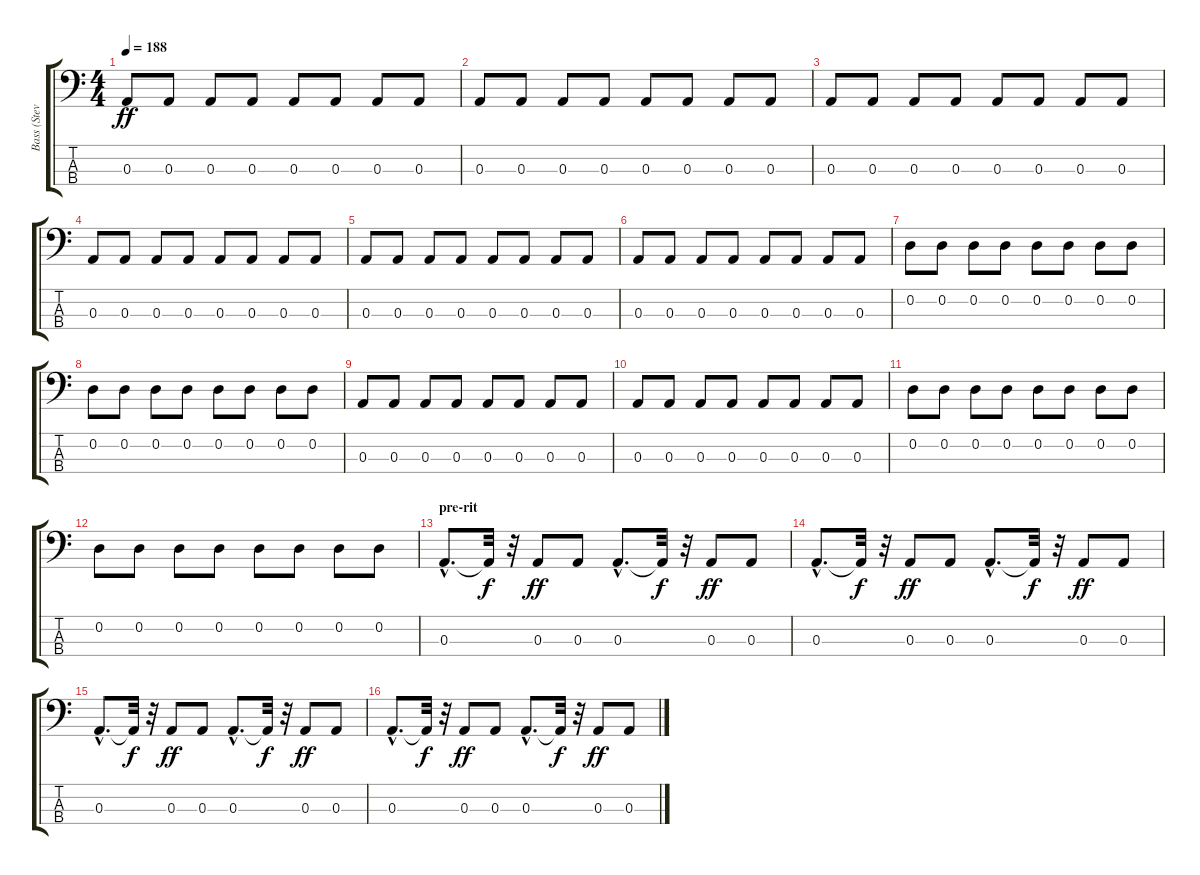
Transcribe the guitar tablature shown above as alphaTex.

\track ("Bass (Steve)" "Bass (Stev") {instrument electricbassfinger}
\staff {score tabs}
\tuning (G2 D2 A1 E1) {hide}
\ts (4 4)
\tempo 188
\clef f4
\ks c
0.3.8{dy ff} 0.3.8 0.3.8 0.3.8 0.3.8 0.3.8 0.3.8 0.3.8 |
0.3.8 0.3.8 0.3.8 0.3.8 0.3.8 0.3.8 0.3.8 0.3.8 |
0.3.8 0.3.8 0.3.8 0.3.8 0.3.8 0.3.8 0.3.8 0.3.8 |
0.3.8 0.3.8 0.3.8 0.3.8 0.3.8 0.3.8 0.3.8 0.3.8 |
0.3.8 0.3.8 0.3.8 0.3.8 0.3.8 0.3.8 0.3.8 0.3.8 |
0.3.8 0.3.8 0.3.8 0.3.8 0.3.8 0.3.8 0.3.8 0.3.8 |
0.2.8 0.2.8 0.2.8 0.2.8 0.2.8 0.2.8 0.2.8 0.2.8 |
0.2.8 0.2.8 0.2.8 0.2.8 0.2.8 0.2.8 0.2.8 0.2.8 |
0.3.8 0.3.8 0.3.8 0.3.8 0.3.8 0.3.8 0.3.8 0.3.8 |
0.3.8 0.3.8 0.3.8 0.3.8 0.3.8 0.3.8 0.3.8 0.3.8 |
0.2.8 0.2.8 0.2.8 0.2.8 0.2.8 0.2.8 0.2.8 0.2.8 |
0.2.8 0.2.8 0.2.8 0.2.8 0.2.8 0.2.8 0.2.8 0.2.8 |
\section ("" "pre-rit")
0.3{hac}.8{d} 0.3{t}.32{dy f} r.32 0.3.8{dy ff} 0.3.8 0.3{hac}.8{d} 0.3{t}.32{dy f} r.32 0.3.8{dy ff} 0.3.8 |
0.3{hac}.8{d} 0.3{t}.32{dy f} r.32 0.3.8{dy ff} 0.3.8 0.3{hac}.8{d} 0.3{t}.32{dy f} r.32 0.3.8{dy ff} 0.3.8 |
0.3{hac}.8{d} 0.3{t}.32{dy f} r.32 0.3.8{dy ff} 0.3.8 0.3{hac}.8{d} 0.3{t}.32{dy f} r.32 0.3.8{dy ff} 0.3.8 |
0.3{hac}.8{d} 0.3{t}.32{dy f} r.32 0.3.8{dy ff} 0.3.8 0.3{hac}.8{d} 0.3{t}.32{dy f} r.32 0.3.8{dy ff} 0.3.8
